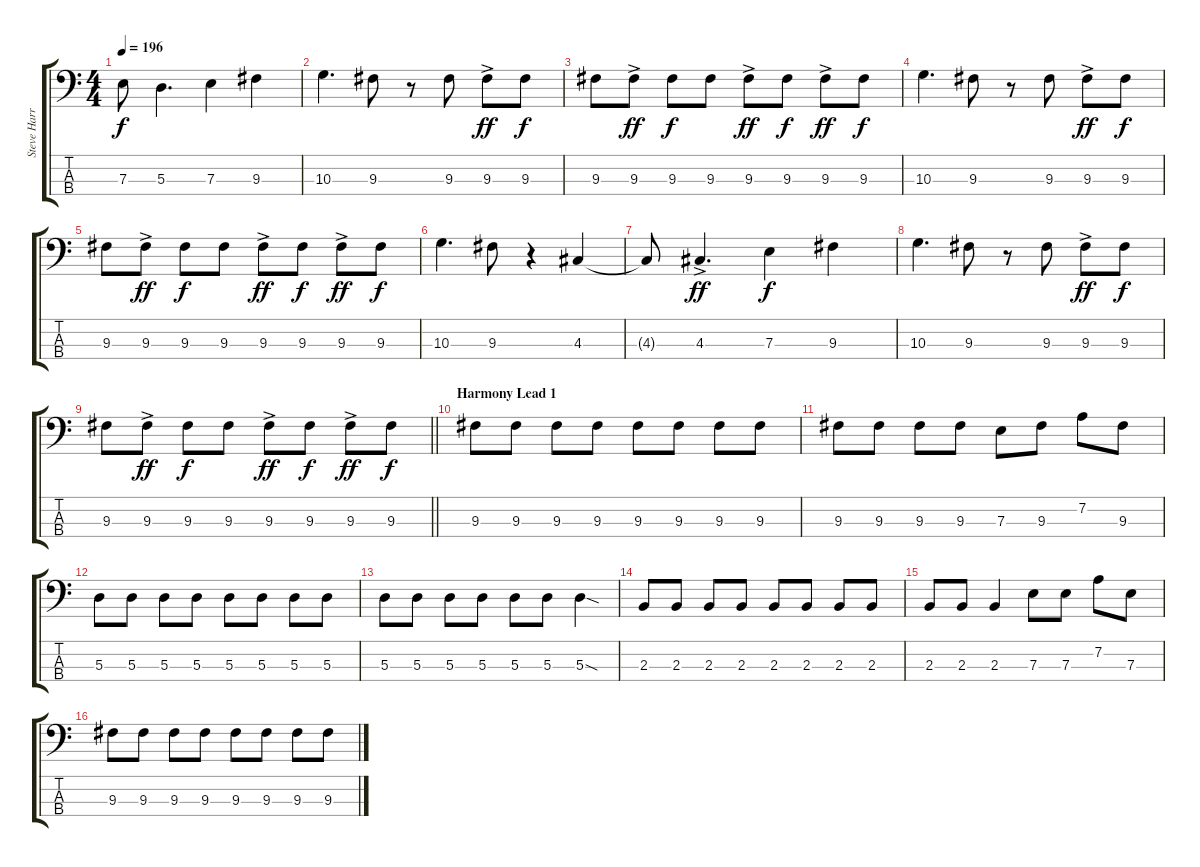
\track ("Steve Harris" "Steve Harr") {instrument electricbassfinger}
\staff {score tabs}
\tuning (G2 D2 A1 E1) {hide}
\ts (4 4)
\tempo 196
\clef f4
\ks c
7.3{t}.8{dy f} 5.3.4{d} 7.3.4 9.3.4 |
10.3.4{d} 9.3.8 r.8 9.3.8 9.3{ac}.8{dy ff} 9.3.8{dy f} |
9.3.8 9.3{ac}.8{dy ff} 9.3.8{dy f} 9.3.8 9.3{ac}.8{dy ff} 9.3.8{dy f} 9.3{ac}.8{dy ff} 9.3.8{dy f} |
10.3.4{d} 9.3.8 r.8 9.3.8 9.3{ac}.8{dy ff} 9.3.8{dy f} |
9.3.8 9.3{ac}.8{dy ff} 9.3.8{dy f} 9.3.8 9.3{ac}.8{dy ff} 9.3.8{dy f} 9.3{ac}.8{dy ff} 9.3.8{dy f} |
10.3.4{d} 9.3.8 r.4 4.3.4 |
4.3{t}.8 4.3{ac}.4{d dy ff} 7.3.4{dy f} 9.3.4 |
10.3.4{d} 9.3.8 r.8 9.3.8 9.3{ac}.8{dy ff} 9.3.8{dy f} |
\barLineRight lightlight
9.3.8 9.3{ac}.8{dy ff} 9.3.8{dy f} 9.3.8 9.3{ac}.8{dy ff} 9.3.8{dy f} 9.3{ac}.8{dy ff} 9.3.8{dy f} |
\section ("" "Harmony Lead 1")
9.3.8 9.3.8 9.3.8 9.3.8 9.3.8 9.3.8 9.3.8 9.3.8 |
9.3.8 9.3.8 9.3.8 9.3.8 7.3.8 9.3.8 7.2.8 9.3.8 |
5.3.8 5.3.8 5.3.8 5.3.8 5.3.8 5.3.8 5.3.8 5.3.8 |
5.3.8 5.3.8 5.3.8 5.3.8 5.3.8 5.3.8 5.3{sod}.4 |
2.3.8 2.3.8 2.3.8 2.3.8 2.3.8 2.3.8 2.3.8 2.3.8 |
2.3.8 2.3.8 2.3.4 7.3.8 7.3.8 7.2.8 7.3.8 |
9.3.8 9.3.8 9.3.8 9.3.8 9.3.8 9.3.8 9.3.8 9.3.8
